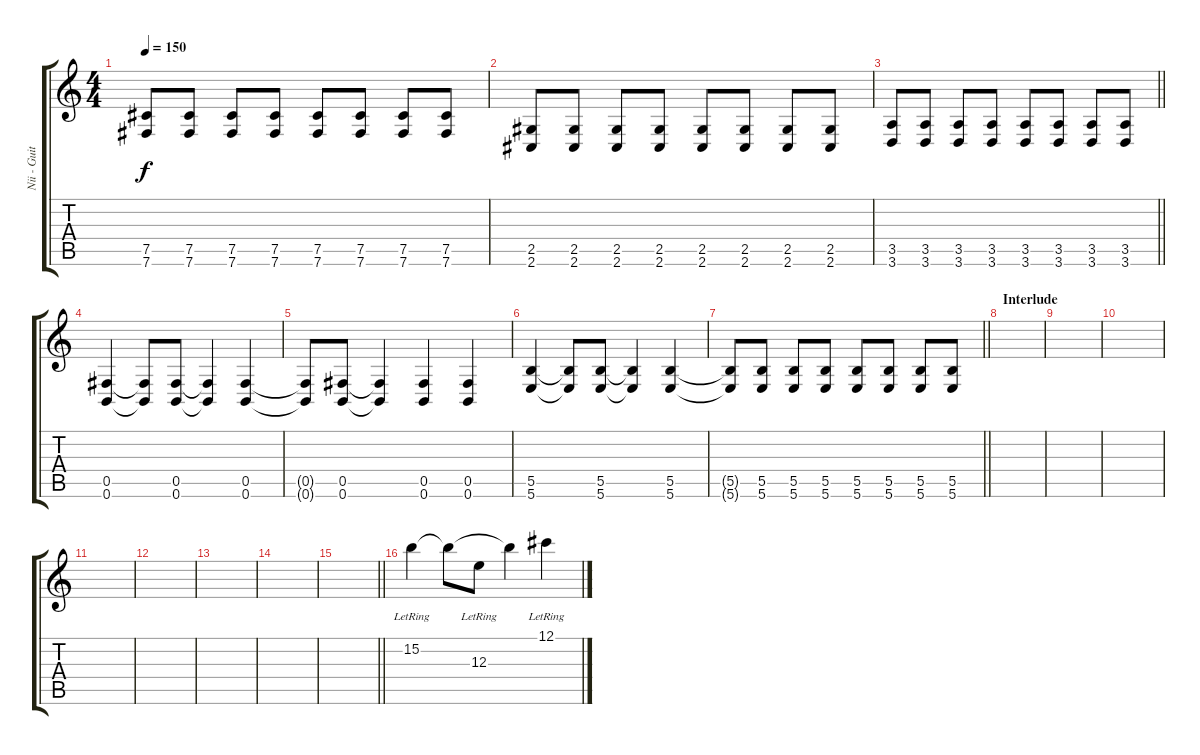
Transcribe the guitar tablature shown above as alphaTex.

\track ("Nii - Guitar 1" "Nii - Guit") {instrument distortionguitar}
\staff {score tabs}
\tuning (Db4 Ab3 E3 B2 Gb2 B1) {hide}
\ts (4 4)
\tempo 150
\clef g2
\ks c
(7.5 7.6).8{dy f} (7.5 7.6).8 (7.5 7.6).8 (7.5 7.6).8 (7.5 7.6).8 (7.5 7.6).8 (7.5 7.6).8 (7.5 7.6).8 |
(2.5 2.6).8 (2.5 2.6).8 (2.5 2.6).8 (2.5 2.6).8 (2.5 2.6).8 (2.5 2.6).8 (2.5 2.6).8 (2.5 2.6).8 |
\barLineRight lightlight
(3.5 3.6).8 (3.5 3.6).8 (3.5 3.6).8 (3.5 3.6).8 (3.5 3.6).8 (3.5 3.6).8 (3.5 3.6).8 (3.5 3.6).8 |
(0.5 0.6).4 (0.5{t} 0.6{t}).8 (0.5 0.6).8 (0.5{t} 0.6{t}).4 (0.5 0.6).4 |
(0.5{t} 0.6{t}).8 (0.5 0.6).8 (0.5{t} 0.6{t}).4 (0.5 0.6).4 (0.5 0.6).4 |
(5.5 5.6).4 (5.5{t} 5.6{t}).8 (5.5 5.6).8 (5.5{t} 5.6{t}).4 (5.5 5.6).4 |
\barLineRight lightlight
(5.5{t} 5.6{t}).8 (5.5 5.6).8 (5.5 5.6).8 (5.5 5.6).8 (5.5 5.6).8 (5.5 5.6).8 (5.5 5.6).8 (5.5 5.6).8 |
\section ("" "Interlude")
|
|
|
|
|
|
|
\barLineRight lightlight
|
\section ("" "")
15.2{lr}.4{instrument electricguitarjazz} 15.2{t}.8 12.3{lr}.8 15.2{t}.4 12.1{lr}.4
